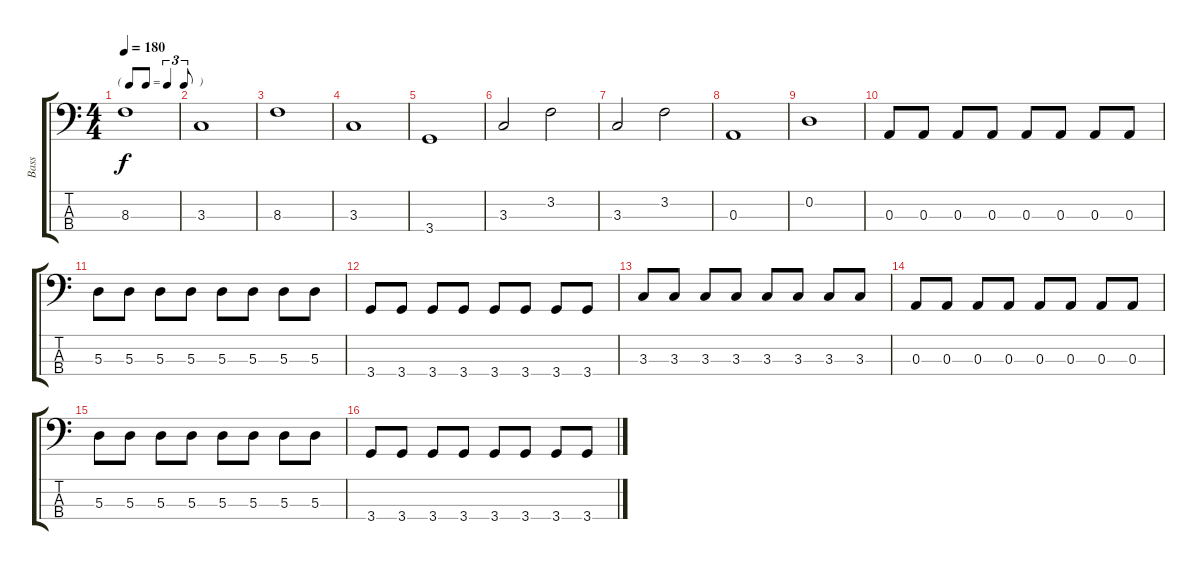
\track ("Bass" "Bass") {instrument slapbass2}
\staff {score tabs}
\tuning (G2 D2 A1 E1) {hide}
\ts (4 4)
\tf triplet8th
\tempo 180
\clef f4
\ks c
8.3.1{dy f} |
3.3.1 |
8.3.1 |
3.3.1 |
3.4.1 |
3.3.2 3.2.2 |
3.3.2 3.2.2 |
0.3.1 |
0.2.1 |
0.3.8 0.3.8 0.3.8 0.3.8 0.3.8 0.3.8 0.3.8 0.3.8 |
5.3.8 5.3.8 5.3.8 5.3.8 5.3.8 5.3.8 5.3.8 5.3.8 |
3.4.8 3.4.8 3.4.8 3.4.8 3.4.8 3.4.8 3.4.8 3.4.8 |
3.3.8 3.3.8 3.3.8 3.3.8 3.3.8 3.3.8 3.3.8 3.3.8 |
0.3.8 0.3.8 0.3.8 0.3.8 0.3.8 0.3.8 0.3.8 0.3.8 |
5.3.8 5.3.8 5.3.8 5.3.8 5.3.8 5.3.8 5.3.8 5.3.8 |
3.4.8 3.4.8 3.4.8 3.4.8 3.4.8 3.4.8 3.4.8 3.4.8
